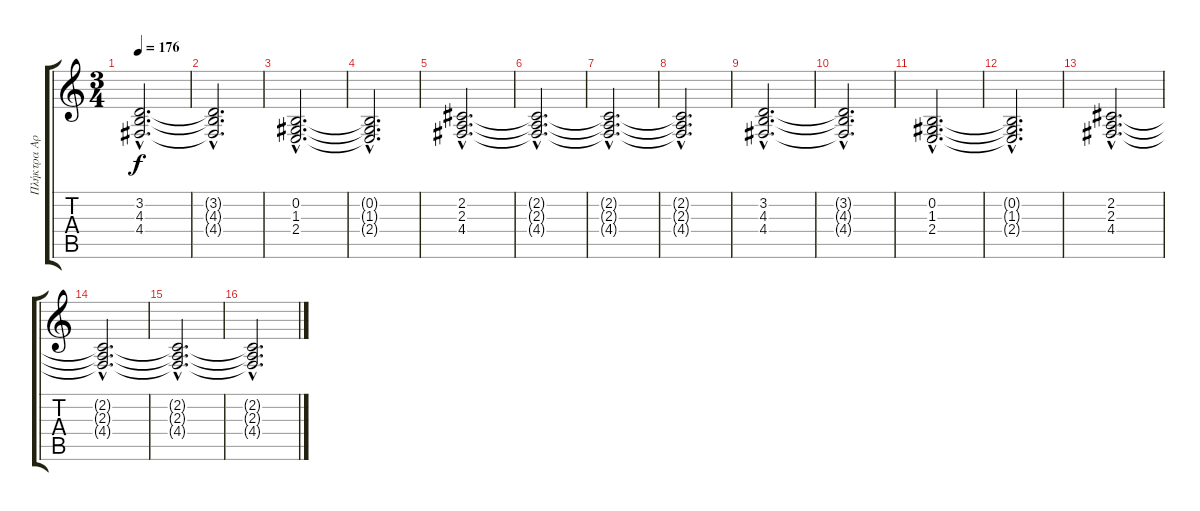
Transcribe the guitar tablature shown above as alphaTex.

\track ("Πλήκτρα Αριστερό" "Πλήκτρα Αρ") {instrument drawbarorgan}
\staff {score tabs}
\tuning (E4 B3 G3 D3 A2 E2) {hide}
\ts (3 4)
\tempo 176
\clef g2
\ks c
(3.2{hac} 4.3{hac} 4.4{hac}).2{d dy f} |
(3.2{hac t} 4.3{hac t} 4.4{hac t}).2{d} |
(0.2{hac} 1.3{hac} 2.4{hac}).2{d} |
(0.2{hac t} 1.3{hac t} 2.4{hac t}).2{d} |
(2.2{hac} 2.3{hac} 4.4{hac}).2{d} |
(2.2{hac t} 2.3{hac t} 4.4{hac t}).2{d} |
(2.2{hac t} 2.3{hac t} 4.4{hac t}).2{d} |
(2.2{hac t} 2.3{hac t} 4.4{hac t}).2{d} |
(3.2{hac} 4.3{hac} 4.4{hac}).2{d} |
(3.2{hac t} 4.3{hac t} 4.4{hac t}).2{d} |
(0.2{hac} 1.3{hac} 2.4{hac}).2{d} |
(0.2{hac t} 1.3{hac t} 2.4{hac t}).2{d} |
(2.2{hac} 2.3{hac} 4.4{hac}).2{d} |
(2.2{hac t} 2.3{hac t} 4.4{hac t}).2{d} |
(2.2{hac t} 2.3{hac t} 4.4{hac t}).2{d} |
(2.2{hac t} 2.3{hac t} 4.4{hac t}).2{d}
